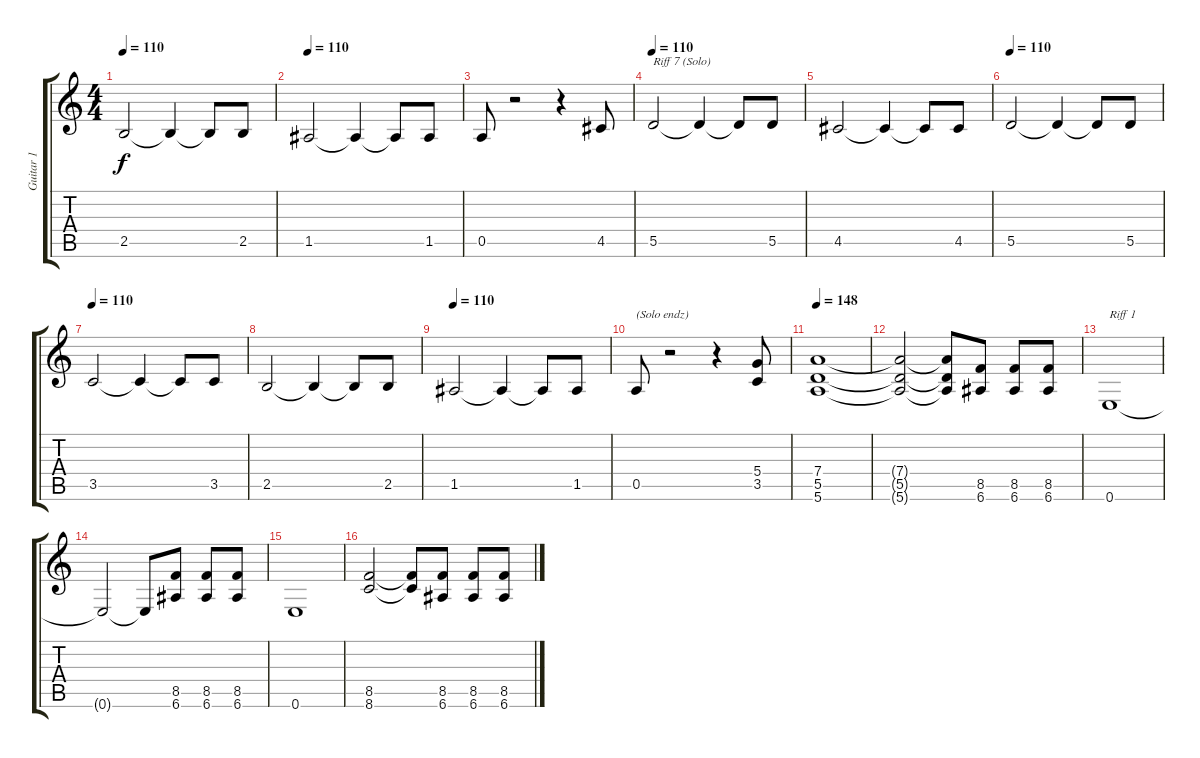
\track ("Guitar 1" "Guitar 1") {instrument distortionguitar}
\staff {score tabs}
\tuning (E4 B3 G3 D3 A2 E2) {hide}
\ts (4 4)
\tempo 110
\clef g2
\ks c
2.5.2{dy f} 2.5{t}.4 2.5{t}.8 2.5.8 |
\tempo 110
1.5.2 1.5{t}.4 1.5{t}.8 1.5.8 |
0.5.8 r.2 r.4 4.5.8 |
\tempo 110
5.5.2{txt "Riff 7 (Solo)"} 5.5{t}.4 5.5{t}.8 5.5.8 |
4.5.2 4.5{t}.4 4.5{t}.8 4.5.8 |
\tempo 110
5.5.2 5.5{t}.4 5.5{t}.8 5.5.8 |
\tempo 110
3.5.2 3.5{t}.4 3.5{t}.8 3.5.8 |
2.5.2 2.5{t}.4 2.5{t}.8 2.5.8 |
\tempo 110
1.5.2 1.5{t}.4 1.5{t}.8 1.5.8 |
0.5.8{txt "(Solo endz)"} r.2 r.4 (5.4 3.5).8 |
\tempo 148
(7.4 5.5 5.6).1 |
(7.4{t} 5.5{t} 5.6{t}).2 (7.4{t} 5.5{t} 5.6{t}).8 (8.5 6.6).8 (8.5 6.6).8 (8.5 6.6).8 |
0.6.1{txt "Riff 1"} |
0.6{t}.2 0.6{t}.8 (8.5 6.6).8 (8.5 6.6).8 (8.5 6.6).8 |
0.6.1 |
(8.5 8.6).2 (8.5{t} 8.6{t}).8 (8.5 6.6).8 (8.5 6.6).8 (8.5 6.6).8
